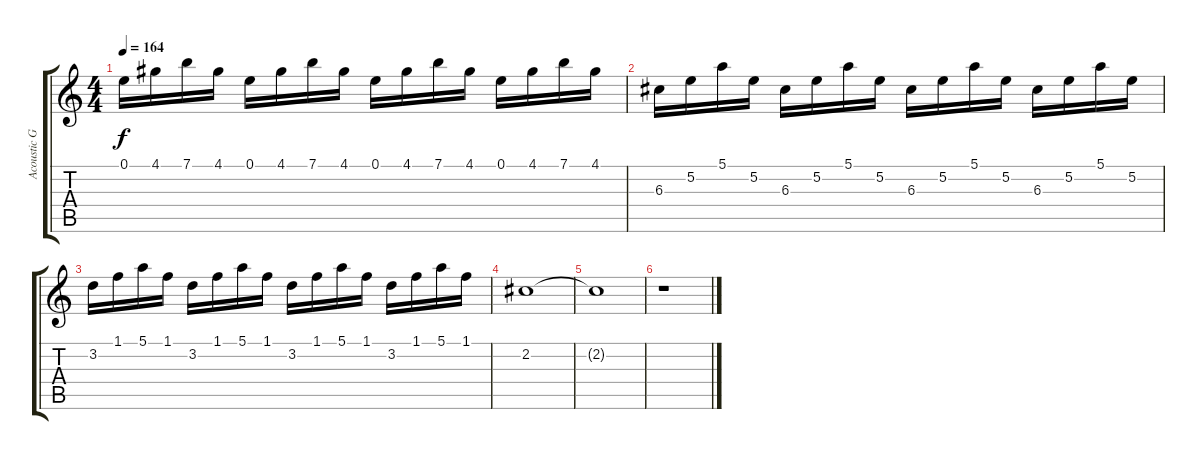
\track ("Acoustic Guitar 2" "Acoustic G") {instrument acousticguitarnylon}
\staff {score tabs}
\tuning (E4 B3 G3 D3 A2 E2) {hide}
\ts (4 4)
\tempo 164
\clef g2
\ks c
0.1.16{dy f} 4.1.16 7.1.16 4.1.16 0.1.16 4.1.16 7.1.16 4.1.16 0.1.16 4.1.16 7.1.16 4.1.16 0.1.16 4.1.16 7.1.16 4.1.16 |
6.3.16 5.2.16 5.1.16 5.2.16 6.3.16 5.2.16 5.1.16 5.2.16 6.3.16 5.2.16 5.1.16 5.2.16 6.3.16 5.2.16 5.1.16 5.2.16 |
3.2.16 1.1.16 5.1.16 1.1.16 3.2.16 1.1.16 5.1.16 1.1.16 3.2.16 1.1.16 5.1.16 1.1.16 3.2.16 1.1.16 5.1.16 1.1.16 |
2.2.1 |
2.2{t}.1 |
r.1
